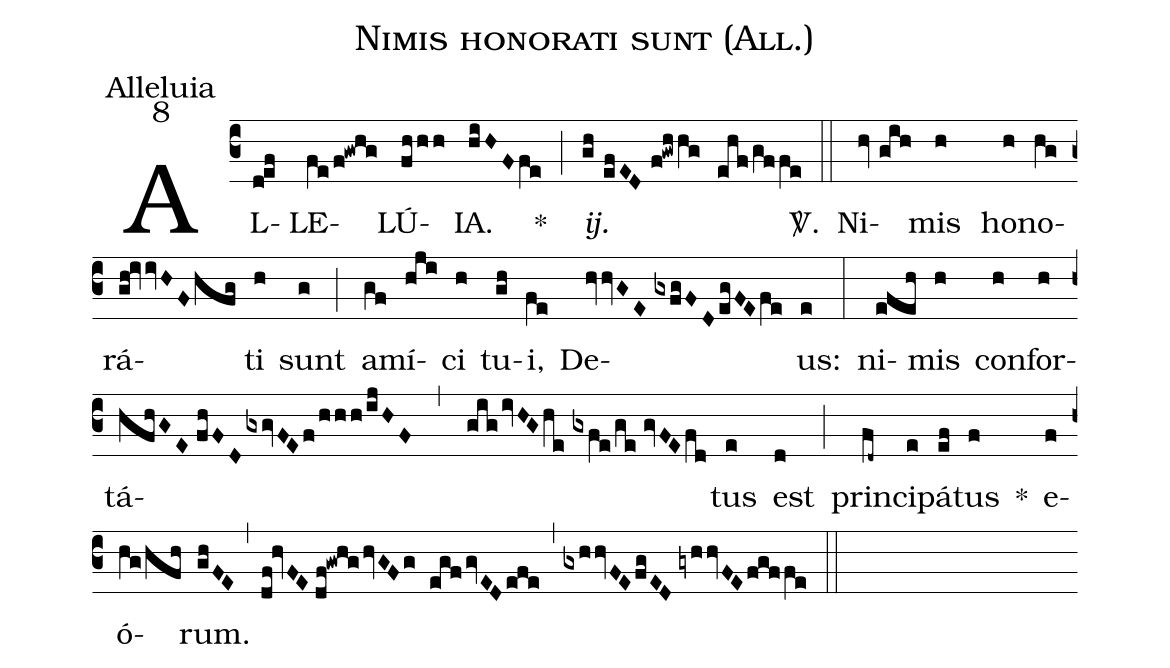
name:Nimis honorati sunt (All.);
office-part:Alleluia;
mode:8;
%%
(c3) AL(d!ef)LE(fe/f!gwhg)LÚ(fhhh)IA.(hiHFfe) *(;) <i>ij.</i>(gh//efED//f!gwhhg ehf/gffe) <sp>V/</sp>.(::) Ni(hv//gih)mis(h) ho(h)no(hg)rá(gh!ivvHFhfg)ti(h) sunt(g) (;) a(gf)mí(hji)ci(h) tu(gh)i,(fe) De(hvvGE//gxfgFDegFEfe)us:(e) (:) ni(efeh)mis(h) con(h)for(h)tá(hfhGE//fhFD/gxgvFEf/hhh/ijHF,gig/ivHG/he//gxfe/ge//gvFEfd)tus(e) est(d) (;) prin(fd~)ci(e)pá(ef)tus(f) *() e(f)ó(hg/hfh)rum.(ghFE) (,) (df!hvFE//df!gwhghvGFg egf/gvEDefe) (,) (gxhhvFEfgED//gyhhvFEfgffe) (::)
